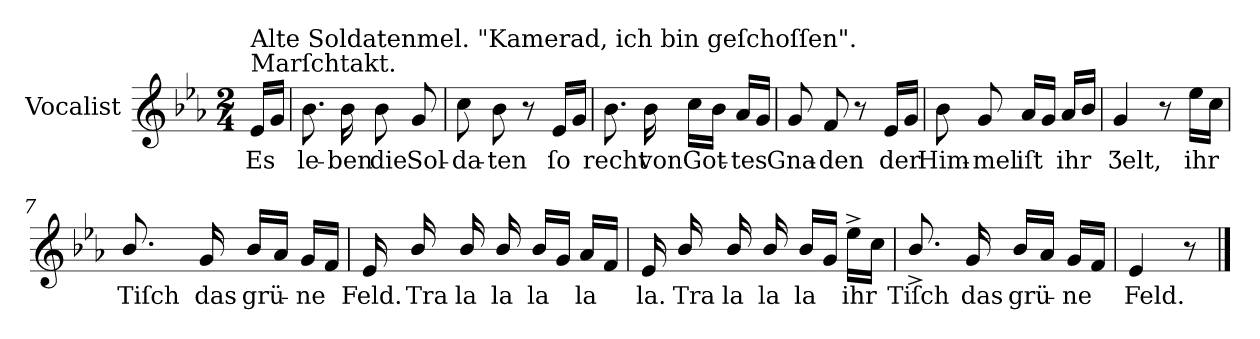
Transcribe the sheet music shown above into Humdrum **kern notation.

**kern	**text
*part1	*part1
*staff1	*staff1
*I"Vocalist	*
*k[b-e-a-]	*
*E-:	*
*M2/4	*
=	=
!LO:TX:a:t=Marſchtakt.	!
!LO:TX:a:t=Alte Soldatenmel. "Kamerad, ich bin geſchoſſen".	!
16e-LL	Es
16gJJ	.
=1	=1
8.b-	le-
16b-	-ben
8b-	die
8g	Sol-
=2	=2
8cc	-da-
8b-	-ten
8r	.
16e-LL	ſo
16gJJ	.
=3	=3
8.b-	recht
16b-	von
16ccLL	Got-
16b-JJ	.
16a-LL	-tes
16gJJ	.
=4	=4
8g	Gna-
8f	-den
8r	.
16e-LL	der
16gJJ	.
=5	=5
8b-	Him-
8g	-mel
16a-LL	iſt
16gJJ	.
16a-LL	ihr
16b-JJ	.
=6	=6
4g	Ʒelt,
8r	.
16ee-LL	ihr
16ccJJ	.
=7	=7
8.b-/	Tiſch
16g	das
16b-LL	grü-
16a-JJ	.
16gLL	-ne
16fJJ	.
=8	=8
16e-	Feld.
16b-/	Tra
16b-/	la
16b-/	la
16b-LL	la
16gJJ	.
16a-LL	la
16fJJ	.
=9	=9
16e-	la.
16b-/	Tra
16b-/	la
16b-/	la
16b-LL	la
16gJJ	.
16ee-^LL	ihr
16ccJJ	.
=10	=10
8.b-^/	Tiſch
16g	das
16b-LL	grü-
16a-JJ	.
16gLL	-ne
16fJJ	.
=11	=11
4e-	Feld.
8r	.
==	==
*-	*-
